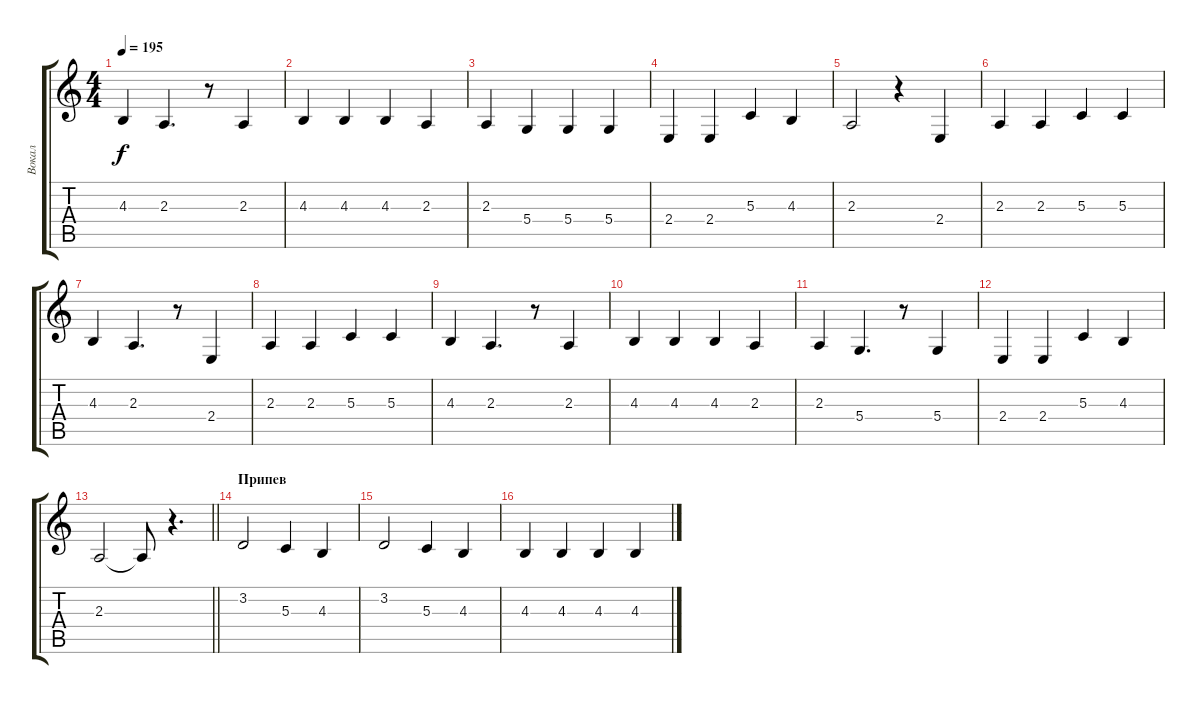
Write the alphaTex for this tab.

\track ("Вокал" "Вокал") {instrument tenorsax}
\staff {score tabs}
\tuning (E4 B3 G3 D3 A2 E2) {hide}
\ts (4 4)
\tempo 195
\clef g2
\ks c
4.3.4{dy f} 2.3.4{d} r.8 2.3.4 |
4.3.4 4.3.4 4.3.4 2.3.4 |
2.3.4 5.4.4 5.4.4 5.4.4 |
2.4.4 2.4.4 5.3.4 4.3.4 |
2.3.2 r.4 2.4.4 |
2.3.4 2.3.4 5.3.4 5.3.4 |
4.3.4 2.3.4{d} r.8 2.4.4 |
2.3.4 2.3.4 5.3.4 5.3.4 |
4.3.4 2.3.4{d} r.8 2.3.4 |
4.3.4 4.3.4 4.3.4 2.3.4 |
2.3.4 5.4.4{d} r.8 5.4.4 |
2.4.4 2.4.4 5.3.4 4.3.4 |
\barLineRight lightlight
2.3.2 2.3{t}.8 r.4{d} |
\section ("" "Припев")
3.2.2 5.3.4 4.3.4 |
3.2.2 5.3.4 4.3.4 |
4.3.4 4.3.4 4.3.4 4.3.4
